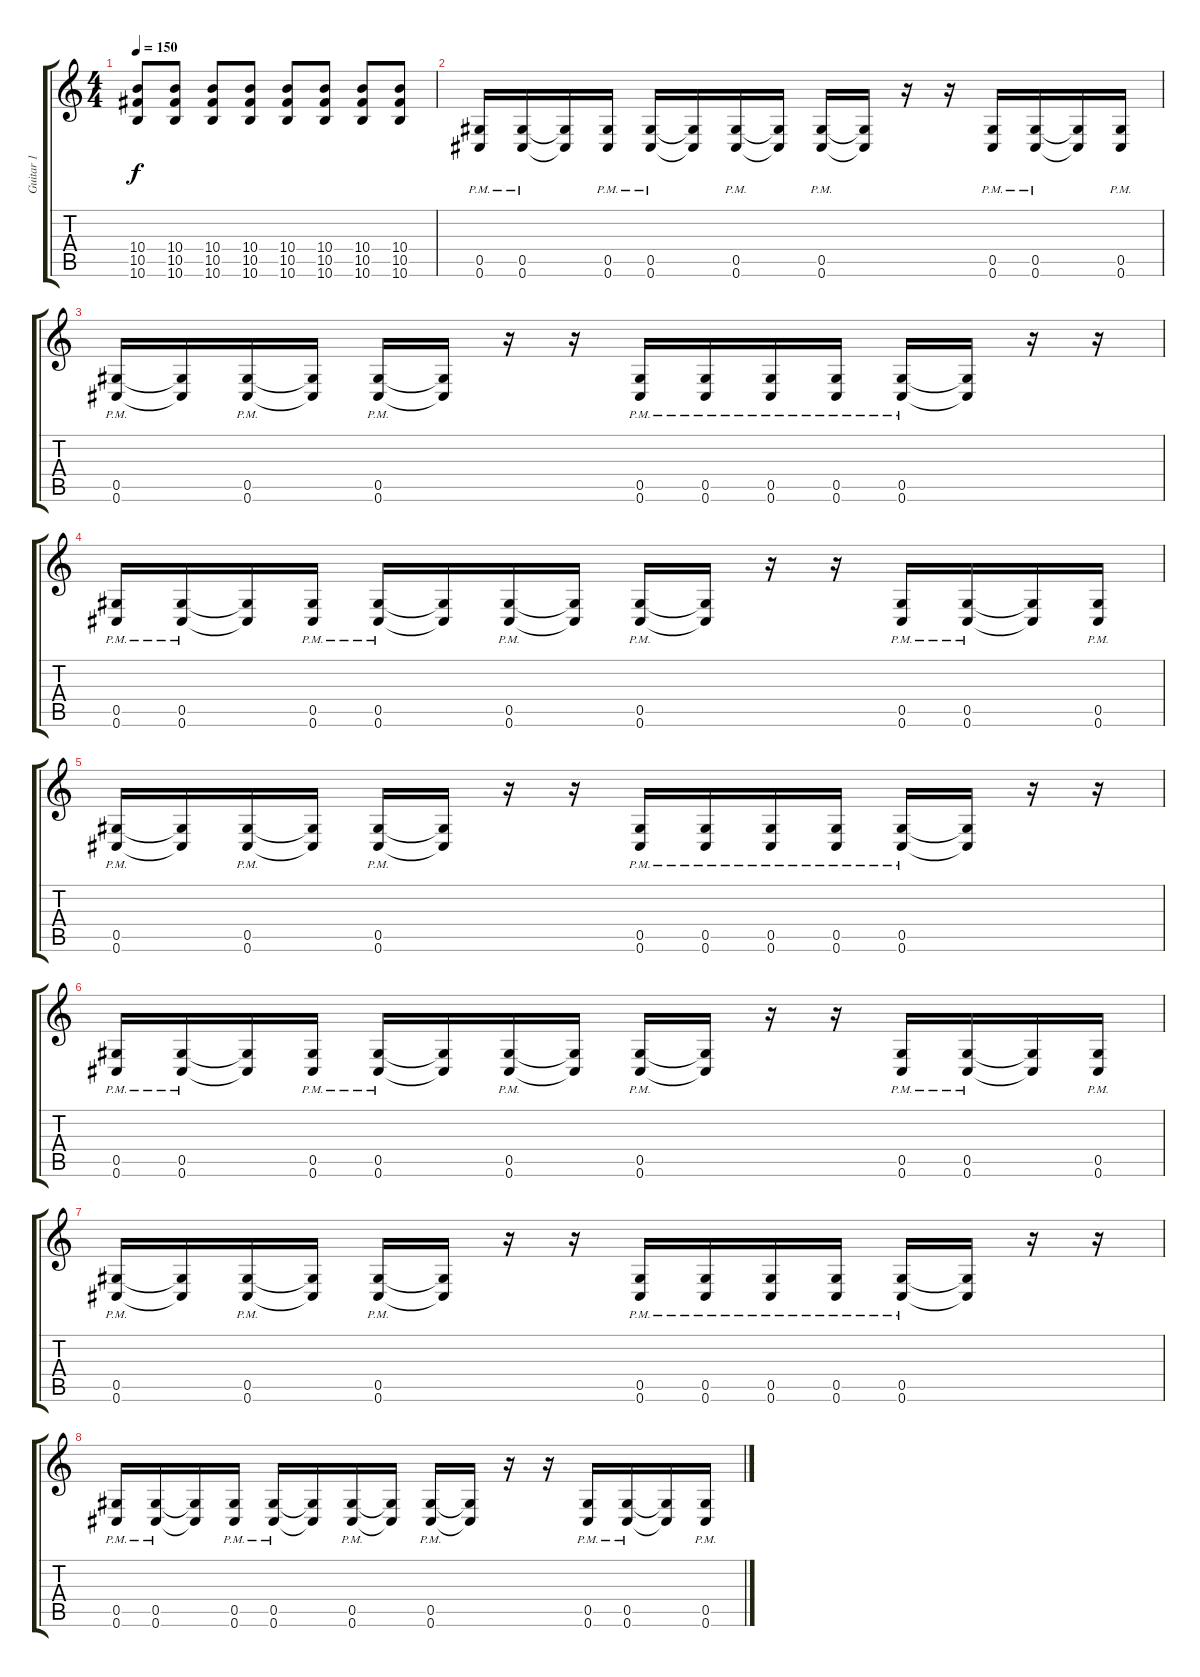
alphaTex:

\track ("Guitar 1" "Guitar 1") {instrument distortionguitar}
\staff {score tabs}
\tuning (Eb4 Bb3 Gb3 Db3 Ab2 Db2) {hide}
\ts (4 4)
\tempo 150
\clef g2
\ks c
(10.4 10.5 10.6).8{dy f} (10.4 10.5 10.6).8 (10.4 10.5 10.6).8 (10.4 10.5 10.6).8 (10.4 10.5 10.6).8 (10.4 10.5 10.6).8 (10.4 10.5 10.6).8 (10.4 10.5 10.6).8 |
(0.5{pm} 0.6{pm}).16 (0.5{pm} 0.6{pm}).16 (0.5{t} 0.6{t}).16 (0.5{pm} 0.6{pm}).16 (0.5{pm} 0.6{pm}).16 (0.5{t} 0.6{t}).16 (0.5{pm} 0.6{pm}).16 (0.5{t} 0.6{t}).16 (0.5{pm} 0.6{pm}).16 (0.5{t} 0.6{t}).16 r.16 r.16 (0.5{pm} 0.6{pm}).16 (0.5{pm} 0.6{pm}).16 (0.5{t} 0.6{t}).16 (0.5{pm} 0.6{pm}).16 |
(0.5{pm} 0.6{pm}).16 (0.5{t} 0.6{t}).16 (0.5{pm} 0.6{pm}).16 (0.5{t} 0.6{t}).16 (0.5{pm} 0.6{pm}).16 (0.5{t} 0.6{t}).16 r.16 r.16 (0.5{pm} 0.6{pm}).16 (0.5{pm} 0.6{pm}).16 (0.5{pm} 0.6{pm}).16 (0.5{pm} 0.6{pm}).16 (0.5{pm} 0.6{pm}).16 (0.5{t} 0.6{t}).16 r.16 r.16 |
(0.5{pm} 0.6{pm}).16 (0.5{pm} 0.6{pm}).16 (0.5{t} 0.6{t}).16 (0.5{pm} 0.6{pm}).16 (0.5{pm} 0.6{pm}).16 (0.5{t} 0.6{t}).16 (0.5{pm} 0.6{pm}).16 (0.5{t} 0.6{t}).16 (0.5{pm} 0.6{pm}).16 (0.5{t} 0.6{t}).16 r.16 r.16 (0.5{pm} 0.6{pm}).16 (0.5{pm} 0.6{pm}).16 (0.5{t} 0.6{t}).16 (0.5{pm} 0.6{pm}).16 |
(0.5{pm} 0.6{pm}).16 (0.5{t} 0.6{t}).16 (0.5{pm} 0.6{pm}).16 (0.5{t} 0.6{t}).16 (0.5{pm} 0.6{pm}).16 (0.5{t} 0.6{t}).16 r.16 r.16 (0.5{pm} 0.6{pm}).16 (0.5{pm} 0.6{pm}).16 (0.5{pm} 0.6{pm}).16 (0.5{pm} 0.6{pm}).16 (0.5{pm} 0.6{pm}).16 (0.5{t} 0.6{t}).16 r.16 r.16 |
(0.5{pm} 0.6{pm}).16 (0.5{pm} 0.6{pm}).16 (0.5{t} 0.6{t}).16 (0.5{pm} 0.6{pm}).16 (0.5{pm} 0.6{pm}).16 (0.5{t} 0.6{t}).16 (0.5{pm} 0.6{pm}).16 (0.5{t} 0.6{t}).16 (0.5{pm} 0.6{pm}).16 (0.5{t} 0.6{t}).16 r.16 r.16 (0.5{pm} 0.6{pm}).16 (0.5{pm} 0.6{pm}).16 (0.5{t} 0.6{t}).16 (0.5{pm} 0.6{pm}).16 |
(0.5{pm} 0.6{pm}).16 (0.5{t} 0.6{t}).16 (0.5{pm} 0.6{pm}).16 (0.5{t} 0.6{t}).16 (0.5{pm} 0.6{pm}).16 (0.5{t} 0.6{t}).16 r.16 r.16 (0.5{pm} 0.6{pm}).16 (0.5{pm} 0.6{pm}).16 (0.5{pm} 0.6{pm}).16 (0.5{pm} 0.6{pm}).16 (0.5{pm} 0.6{pm}).16 (0.5{t} 0.6{t}).16 r.16 r.16 |
(0.5{pm} 0.6{pm}).16 (0.5{pm} 0.6{pm}).16 (0.5{t} 0.6{t}).16 (0.5{pm} 0.6{pm}).16 (0.5{pm} 0.6{pm}).16 (0.5{t} 0.6{t}).16 (0.5{pm} 0.6{pm}).16 (0.5{t} 0.6{t}).16 (0.5{pm} 0.6{pm}).16 (0.5{t} 0.6{t}).16 r.16 r.16 (0.5{pm} 0.6{pm}).16 (0.5{pm} 0.6{pm}).16 (0.5{t} 0.6{t}).16 (0.5{pm} 0.6{pm}).16
